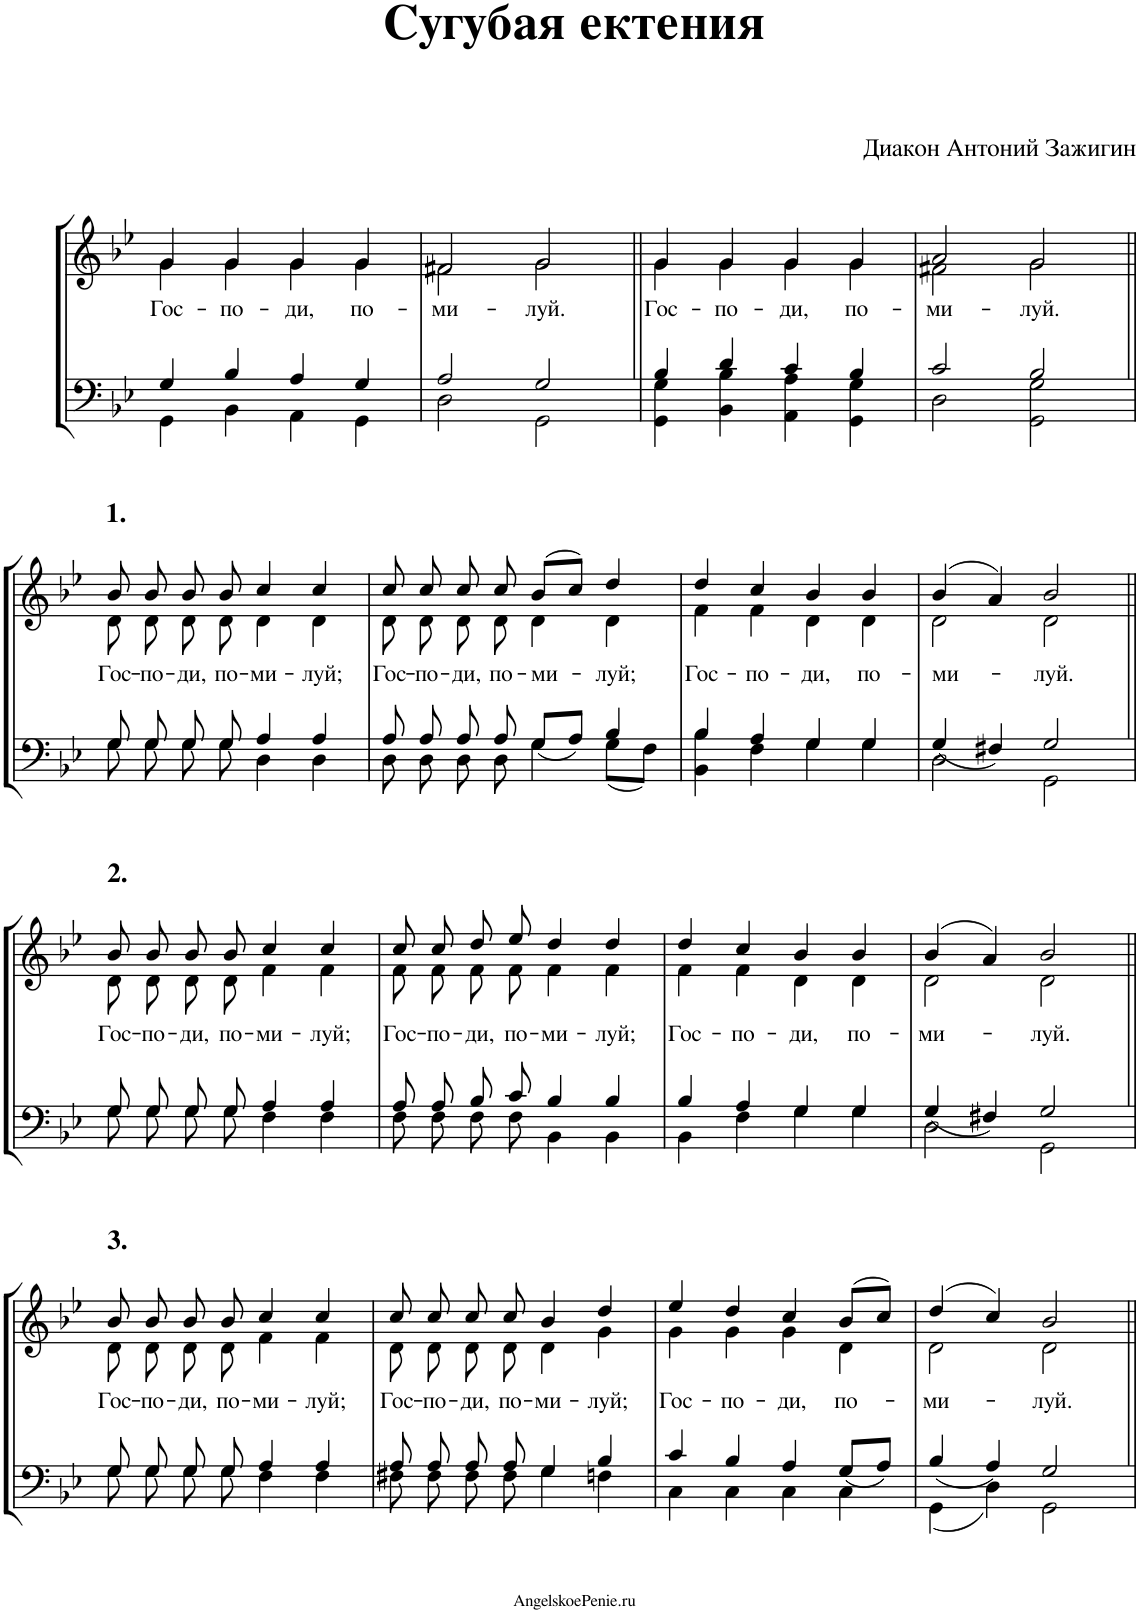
**kern	**kern	**text
*part1	*part1	*part1
*staff2	*staff1	*staff1
*I"Piano	*	*
*I'Pno.	*	*
*clefF4	*clefG2	*
*k[b-e-]	*k[b-e-]	*
*M4/4	*M4/4	*
=1	=1	=1
*^	*	*
*	*^	*	*
!	!	!	!	!LO:LY:b
*	*	*	*^	*
1ryy	4G/	4GG\	4g/	4g\	Гос-
!	!	!	!	!	!LO:LY:b
.	4B-/	4BB-\	4g/	4g\	-по-
!	!	!	!	!	!LO:LY:b
.	4A/	4AA\	4g/	4g\	-ди,
!	!	!	!	!	!LO:LY:b
.	4G/	4GG\	4g/	4g\	по-
=2	=2	=2	=2	=2	=2
!	!	!	!	!	!LO:LY:b
1ryy	2A/	2D\	2f#X/	2f#\	-ми-
!	!	!	!	!	!LO:LY:b
.	2G/	2GG\	2g/	2g\	-луй.
=3||	=3||	=3||	=3||	=3||	=3||
!	!	!	!	!	!LO:LY:b
1ryy	4B-/	4GG\ 4G\	4g/	4g\	Гос-
!	!	!	!	!	!LO:LY:b
.	4d/	4BB-\ 4B-\	4g/	4g\	-по-
!	!	!	!	!	!LO:LY:b
.	4c/	4AA\ 4A\	4g/	4g\	-ди,
!	!	!	!	!	!LO:LY:b
.	4B-/	4GG\ 4G\	4g/	4g\	по-
=4	=4	=4	=4	=4	=4
!	!	!	!	!	!LO:LY:b
1ryy	2c/	2D\	2a/	2f#X\	-ми-
!	!	!	!	!	!LO:LY:b
.	2B-/	2GG\ 2G\	2g/	2g\	-луй.
!!LO:LB:g=z	!!
=5||	=5||	=5||	=5||	=5||	=5||
!	!	!	!LO:TX:a:B:t=1.	!	!
!	!	!	!	!	!LO:LY:b
1ryy	8G/	8G\	8b-/	8d\	Гос-
!	!	!	!	!	!LO:LY:b
.	8G/	8G\	8b-/	8d\	-по-
!	!	!	!	!	!LO:LY:b
.	8G/	8G\	8b-/	8d\	-ди,
!	!	!	!	!	!LO:LY:b
.	8G/	8G\	8b-/	8d\	по-
!	!	!	!	!	!LO:LY:b
.	4A/	4D\	4cc/	4d\	-ми-
!	!	!	!	!	!LO:LY:b
.	4A/	4D\	4cc/	4d\	-луй;
=6	=6	=6	=6	=6	=6
!	!	!	!	!	!LO:LY:b
1ryy	8A/	8D\	8cc/	8d\	Гоc-
!	!	!	!	!	!LO:LY:b
.	8A/	8D\	8cc/	8d\	-по-
!	!	!	!	!	!LO:LY:b
.	8A/	8D\	8cc/	8d\	-ди,
!	!	!	!	!	!LO:LY:b
.	8A/	8D\	8cc/	8d\	по-
!	!	!	!	!	!LO:LY:b
.	8G/L	4G\	(8b-/L	4d\	-ми-
.	8A/J	.	8cc/J)	.	.
!	!	!	!	!	!LO:LY:b
.	4B-/	8G\L	4dd/	4d\	-луй;
.	.	8F\J	.	.	.
=7	=7	=7	=7	=7	=7
!	!	!	!	!	!LO:LY:b
1ryy	4B-/	4BB-\ 4B-\	4dd/	4f\	Гоc-
!	!	!	!	!	!LO:LY:b
.	4A/	4F\	4cc/	4f\	-по-
!	!	!	!	!	!LO:LY:b
.	4G/	4G\	4b-/	4d\	-ди,
!	!	!	!	!	!LO:LY:b
.	4G/	4G\	4b-/	4d\	по-
=8	=8	=8	=8	=8	=8
!	!	!	!	!	!LO:LY:b
1ryy	4G/	2D\	(4b-/	2d\	-ми-
.	4F#X/	.	4a/)	.	.
!	!	!	!	!	!LO:LY:b
.	2G/	2GG\	2b-/	2d\	-луй.
!!LO:LB:g=z	!!
=9||	=9||	=9||	=9||	=9||	=9||
!	!	!	!LO:TX:a:B:t=2.	!	!
!	!	!	!	!	!LO:LY:b
1ryy	8G/	8G\	8b-/	8d\	Гос-
!	!	!	!	!	!LO:LY:b
.	8G/	8G\	8b-/	8d\	-по-
!	!	!	!	!	!LO:LY:b
.	8G/	8G\	8b-/	8d\	-ди,
!	!	!	!	!	!LO:LY:b
.	8G/	8G\	8b-/	8d\	по-
!	!	!	!	!	!LO:LY:b
.	4A/	4F\	4cc/	4f\	-ми-
!	!	!	!	!	!LO:LY:b
.	4A/	4F\	4cc/	4f\	-луй;
=10	=10	=10	=10	=10	=10
!	!	!	!	!	!LO:LY:b
1ryy	8A/	8F\	8cc/	8f\	Гос-
!	!	!	!	!	!LO:LY:b
.	8A/	8F\	8cc/	8f\	-по-
!	!	!	!	!	!LO:LY:b
.	8B-/	8F\	8dd/	8f\	-ди,
!	!	!	!	!	!LO:LY:b
.	8c/	8F\	8ee-/	8f\	по-
!	!	!	!	!	!LO:LY:b
.	4B-/	4BB-\	4dd/	4f\	-ми-
!	!	!	!	!	!LO:LY:b
.	4B-/	4BB-\	4dd/	4f\	-луй;
=11	=11	=11	=11	=11	=11
!	!	!	!	!	!LO:LY:b
1ryy	4B-/	4BB-\	4dd/	4f\	Гос-
!	!	!	!	!	!LO:LY:b
.	4A/	4F\	4cc/	4f\	-по-
!	!	!	!	!	!LO:LY:b
.	4G/	4G\	4b-/	4d\	-ди,
!	!	!	!	!	!LO:LY:b
.	4G/	4G\	4b-/	4d\	по-
=12	=12	=12	=12	=12	=12
!	!	!	!	!	!LO:LY:b
1ryy	4G/	2D\	(4b-/	2d\	-ми-
.	4F#X/	.	4a/)	.	.
!	!	!	!	!	!LO:LY:b
.	2G/	2GG\	2b-/	2d\	-луй.
!!LO:LB:g=z	!!
=13||	=13||	=13||	=13||	=13||	=13||
!	!	!	!LO:TX:a:B:t=3.	!	!
!	!	!	!	!	!LO:LY:b
1ryy	8G/	8G\	8b-/	8d\	Гос-
!	!	!	!	!	!LO:LY:b
.	8G/	8G\	8b-/	8d\	-по-
!	!	!	!	!	!LO:LY:b
.	8G/	8G\	8b-/	8d\	-ди,
!	!	!	!	!	!LO:LY:b
.	8G/	8G\	8b-/	8d\	по-
!	!	!	!	!	!LO:LY:b
.	4A/	4F\	4cc/	4f\	-ми-
!	!	!	!	!	!LO:LY:b
.	4A/	4F\	4cc/	4f\	-луй;
=14	=14	=14	=14	=14	=14
!	!	!	!	!	!LO:LY:b
1ryy	8A/	8F#X\	8cc/	8d\	Гос-
!	!	!	!	!	!LO:LY:b
.	8A/	8F#\	8cc/	8d\	-по-
!	!	!	!	!	!LO:LY:b
.	8A/	8F#\	8cc/	8d\	-ди,
!	!	!	!	!	!LO:LY:b
.	8A/	8F#\	8cc/	8d\	по-
!	!	!	!	!	!LO:LY:b
.	4G/	4G\	4b-/	4d\	-ми-
!	!	!	!	!	!LO:LY:b
.	4B-/	4Fn\	4dd/	4g\	-луй;
=15	=15	=15	=15	=15	=15
!	!	!	!	!	!LO:LY:b
1ryy	4c/	4C\	4ee-/	4g\	Гос-
!	!	!	!	!	!LO:LY:b
.	4B-/	4C\	4dd/	4g\	-по-
!	!	!	!	!	!LO:LY:b
.	4A/	4C\	4cc/	4g\	-ди,
!	!	!	!	!	!LO:LY:b
.	8G/L	4C\	(8b-/L	4d\	по-
.	8A/J	.	8cc/J)	.	.
=16	=16	=16	=16	=16	=16
!	!	!	!	!	!LO:LY:b
1ryy	4B-/	4GG\	(4dd/	2d\	-ми-
.	4A/	4D\	4cc/)	.	.
!	!	!	!	!	!LO:LY:b
.	2G/	2GG\	2b-/	2d\	-луй.
*v	*v	*v	*	*	*
*	*v	*v	*
=||	=||	=||
*-	*-	*-
